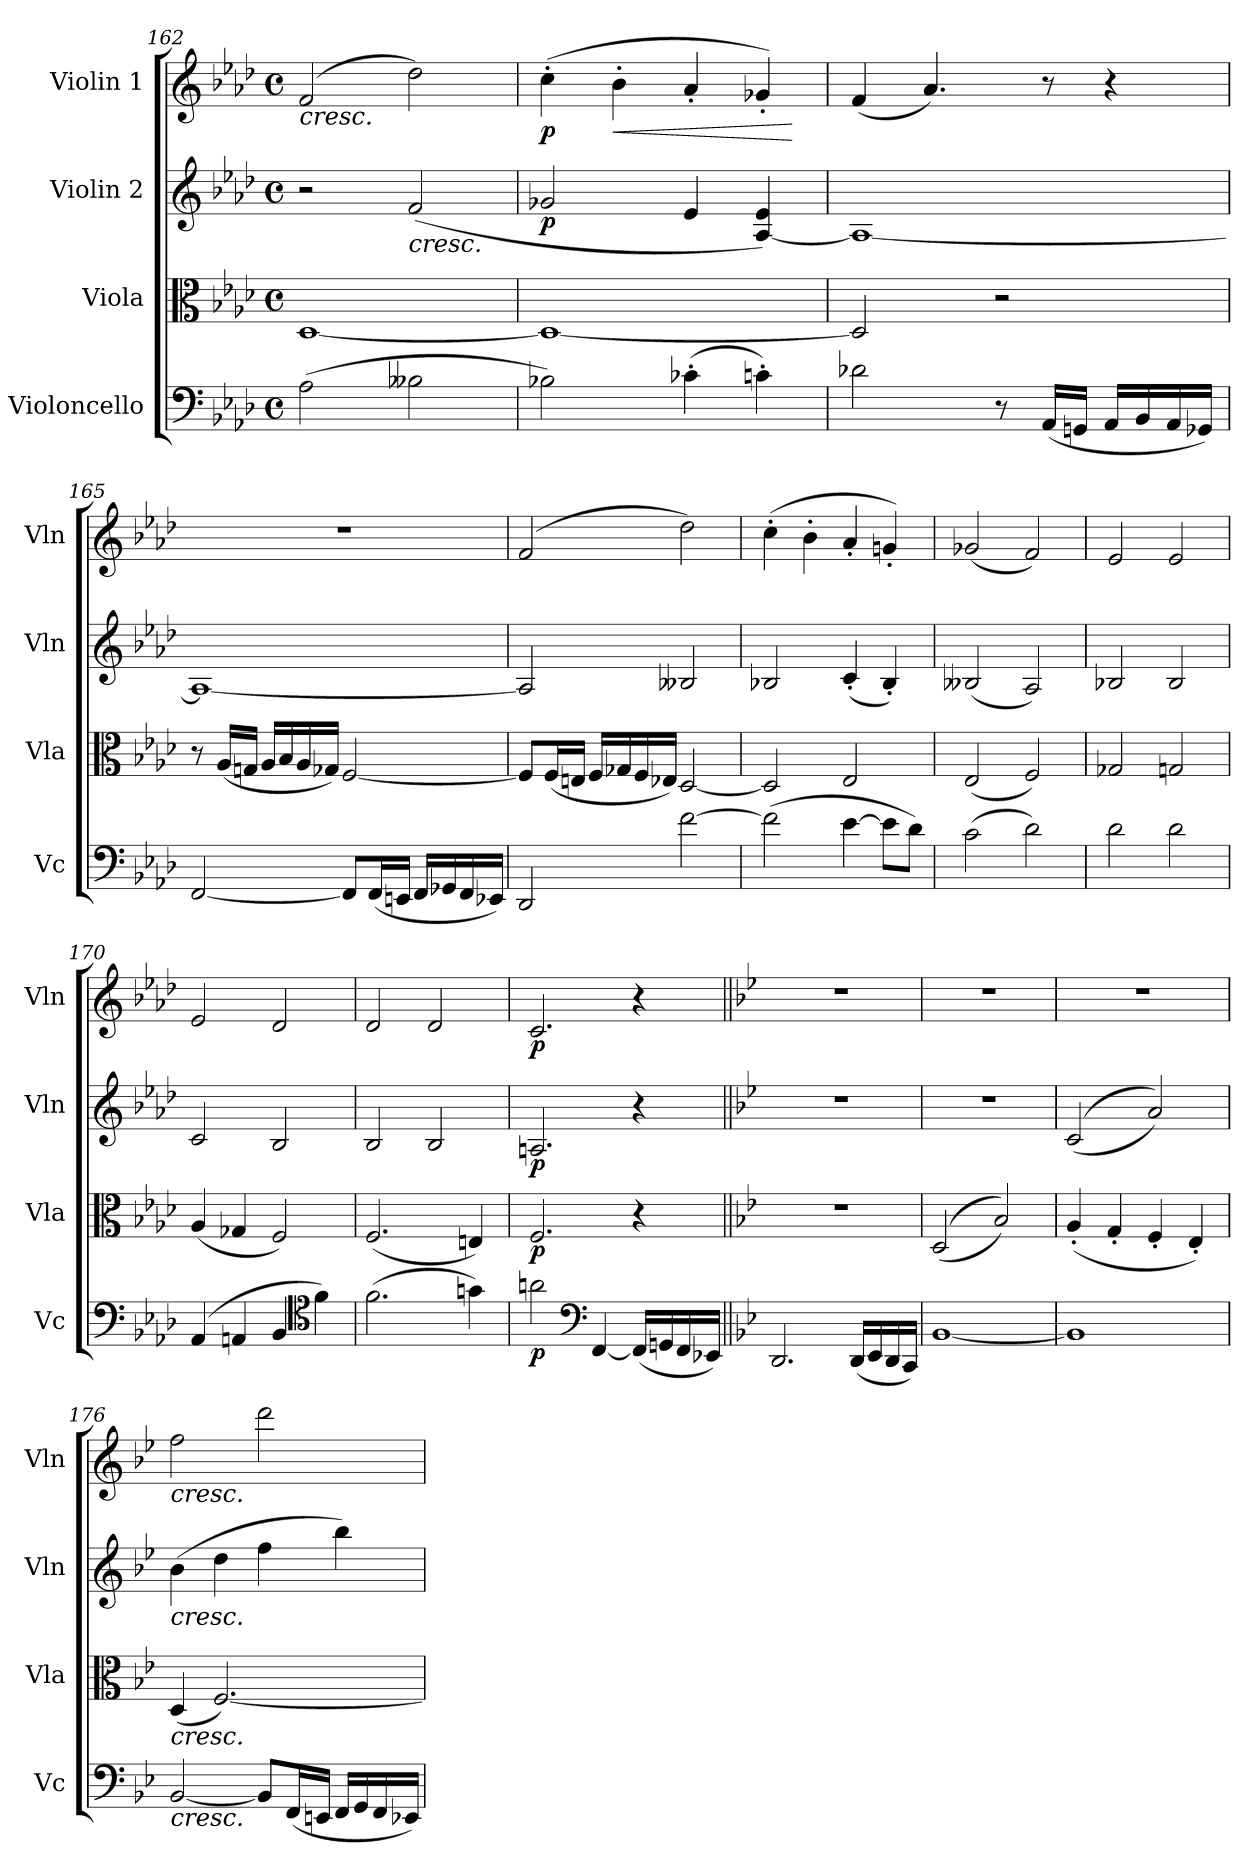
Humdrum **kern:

**kern	**dynam	**kern	**dynam	**kern	**dynam	**kern	**dynam
*part4	*part4	*part3	*part3	*part2	*part2	*part1	*part1
*staff4	*staff4	*staff3	*staff3	*staff2	*staff2	*staff1	*staff1
*I"Violoncello	*	*I"Viola	*	*I"Violin 2	*	*I"Violin 1	*
*I'Vc	*	*I'Vla	*	*I'Vln	*	*I'Vln	*
*clefF4	*	*clefC3	*	*clefG2	*	*clefG2	*
*k[b-e-a-d-]	*	*k[b-e-a-d-]	*	*k[b-e-a-d-]	*	*k[b-e-a-d-]	*
*M4/4	*	*M4/4	*	*M4/4	*	*M4/4	*
*met(c)	*	*met(c)	*	*met(c)	*	*met(c)	*
=162	=162	=162	=162	=162	=162	=162	=162
!	!	!	!	!	!	!	!LO:HP:b
(2A-\	.	[1D-	.	2r	.	(2f/	<
!	!	!	!	!	!LO:HP:b	!	!
2B--X\	.	.	.	(>2f/	<	2dd-\)	.
=163	=163	=163	=163	=163	=163	=163	=163
!	!	!	!	!	!LO:DY:b	!	!LO:DY:b
2B-X\)	.	1D-_	.	2g-X/	p	(4cc'\	p
!	!	!	!	!	!	!	!LO:HP:b
.	.	.	.	.	.	4b-'\	<
(4c-X'\	.	.	.	4e-/	.	4a-'/	.
4cn'\)	.	.	.	[4A-/ 4e-/)	.	4g-X'/)	.
.	.	.	.	.	.	.	[
=164	=164	=164	=164	=164	=164	=164	=164
2d-X\	.	2D-/]	.	1A-_	.	(4f/	.
.	.	.	.	.	.	4.a-/)	.
8r	.	2r	.	.	.	.	.
(16AA-/LL	.	.	.	.	.	8r	.
16GGn/JJ	.	.	.	.	.	.	.
16AA-/LL	.	.	.	.	.	4r	.
16BB-/	.	.	.	.	.	.	.
16AA-/	.	.	.	.	.	.	.
16GG-X/JJ)	.	.	.	.	.	.	.
=165	=165	=165	=165	=165	=165	=165	=165
[2FF/	.	8r	.	1A-_	.	1r	.
.	.	(16A-/LL	.	.	.	.	.
.	.	16Gn/JJ	.	.	.	.	.
.	.	16A-/LL	.	.	.	.	.
.	.	16B-/	.	.	.	.	.
.	.	16A-/	.	.	.	.	.
.	.	16G-X/JJ)	.	.	.	.	.
8FF/L]	.	[2F/	.	.	.	.	.
(16FF/L	.	.	.	.	.	.	.
16EEn/JJ	.	.	.	.	.	.	.
16FF/LL	.	.	.	.	.	.	.
16GG-X/	.	.	.	.	.	.	.
16FF/	.	.	.	.	.	.	.
16EE-X/JJ)	.	.	.	.	.	.	.
!!LO:LB:g=z
=166	=166	=166	=166	=166	=166	=166	=166
2DD-/	.	8F/L]	.	2A-/]	.	(2f/	.
.	.	(16F/L	.	.	.	.	.
.	.	16En/JJ	.	.	.	.	.
.	.	16F/LL	.	.	.	.	.
.	.	16G-X/	.	.	.	.	.
.	.	16F/	.	.	.	.	.
.	.	16E-X/JJ)	.	.	.	.	.
[2f\	.	[2D-/	.	2B--X/	.	2dd-\)	.
=167	=167	=167	=167	=167	=167	=167	=167
(2f\]	.	2D-/]	.	2B-X/	.	(4cc'\	.
.	.	.	.	.	.	4b-'\	.
[4e-\	.	2E-/	.	(4c'/	.	4a-'/	.
8e-\L]	.	.	.	4B-'/)	.	4gn'/)	.
8d-\J)	.	.	.	.	.	.	.
=168	=168	=168	=168	=168	=168	=168	=168
(2c\	.	(2E-/	.	(2B--X/	.	(2g-X/	.
2d-\)	.	2F/)	.	2A-/)	.	2f/)	.
=169	=169	=169	=169	=169	=169	=169	=169
2d-\	.	2G-X/	.	2B-X/	.	2e-/	.
2d-\	.	2Gn/	.	2B-/	.	2e-/	.
=170	=170	=170	=170	=170	=170	=170	=170
(4AA-/	.	(4A-/	.	2c/	.	2e-/	.
4AAn/	.	4G-X/	.	.	.	.	.
4BB-/	.	2F/)	.	2B-/	.	2d-/	.
*clefC4	*	*	*	*	*	*	*
4f\)	.	.	.	.	.	.	.
=171	=171	=171	=171	=171	=171	=171	=171
(2.f\	.	(2.F/	.	2B-/	.	2d-/	.
.	.	.	.	2B-/	.	2d-/	.
4gn\)	.	4En/)	.	.	.	.	.
.	.	.	.	.	[	.	[
=172	=172	=172	=172	=172	=172	=172	=172
!	!LO:DY:b	!	!LO:DY:b	!	!LO:DY:b	!	!LO:DY:b
2an\	p	2.F/	p	2.An/	p	2.c/	p
*clefF4	*	*	*	*	*	*	*
[4FF/	.	.	.	.	.	.	.
(16FF/LL]	.	4r	.	4r	.	4r	.
16GGn/	.	.	.	.	.	.	.
16FF/	.	.	.	.	.	.	.
16EE-X/JJ)	.	.	.	.	.	.	.
!!LO:LB:g=z
=173||	=173||	=173||	=173||	=173||	=173||	=173||	=173||
*k[b-e-]	*	*k[b-e-]	*	*k[b-e-]	*	*k[b-e-]	*
2.DD/	.	1r	.	1r	.	1r	.
(16DD/LL	.	.	.	.	.	.	.
16EE-/	.	.	.	.	.	.	.
16DD/	.	.	.	.	.	.	.
16CC/JJ)	.	.	.	.	.	.	.
=174	=174	=174	=174	=174	=174	=174	=174
[1BB-	.	((2D/	.	1r	.	1r	.
.	.	2B-/))	.	.	.	.	.
=175	=175	=175	=175	=175	=175	=175	=175
1BB-]	.	(4A'/	.	((2c/	.	1r	.
.	.	4G'/	.	.	.	.	.
.	.	4F'/	.	2a/))	.	.	.
.	.	4E-'/)	.	.	.	.	.
=176	=176	=176	=176	=176	=176	=176	=176
!	!	!	!	!	!	!LO:TX:b:i:t=cresc.	!
!	!	!	!	!LO:TX:b:i:t=cresc.	!	!	!
!	!	!LO:TX:b:i:t=cresc.	!	!	!	!	!
!LO:TX:b:i:t=cresc.	!	!	!	!	!	!	!
[2BB-/	.	(4D/	.	(4b-\	.	2ff\	.
.	.	[2.F/)	.	4dd\	.	.	.
8BB-/L]	.	.	.	4ff\	.	2ddd\	.
(16FF/L	.	.	.	.	.	.	.
16EEn/JJ	.	.	.	.	.	.	.
16FF/LL	.	.	.	4bb-\)	.	.	.
16GG/	.	.	.	.	.	.	.
16FF/	.	.	.	.	.	.	.
16EE-X/JJ)	.	.	.	.	.	.	.
=	=	=	=	=	=	=	=
*-	*-	*-	*-	*-	*-	*-	*-
